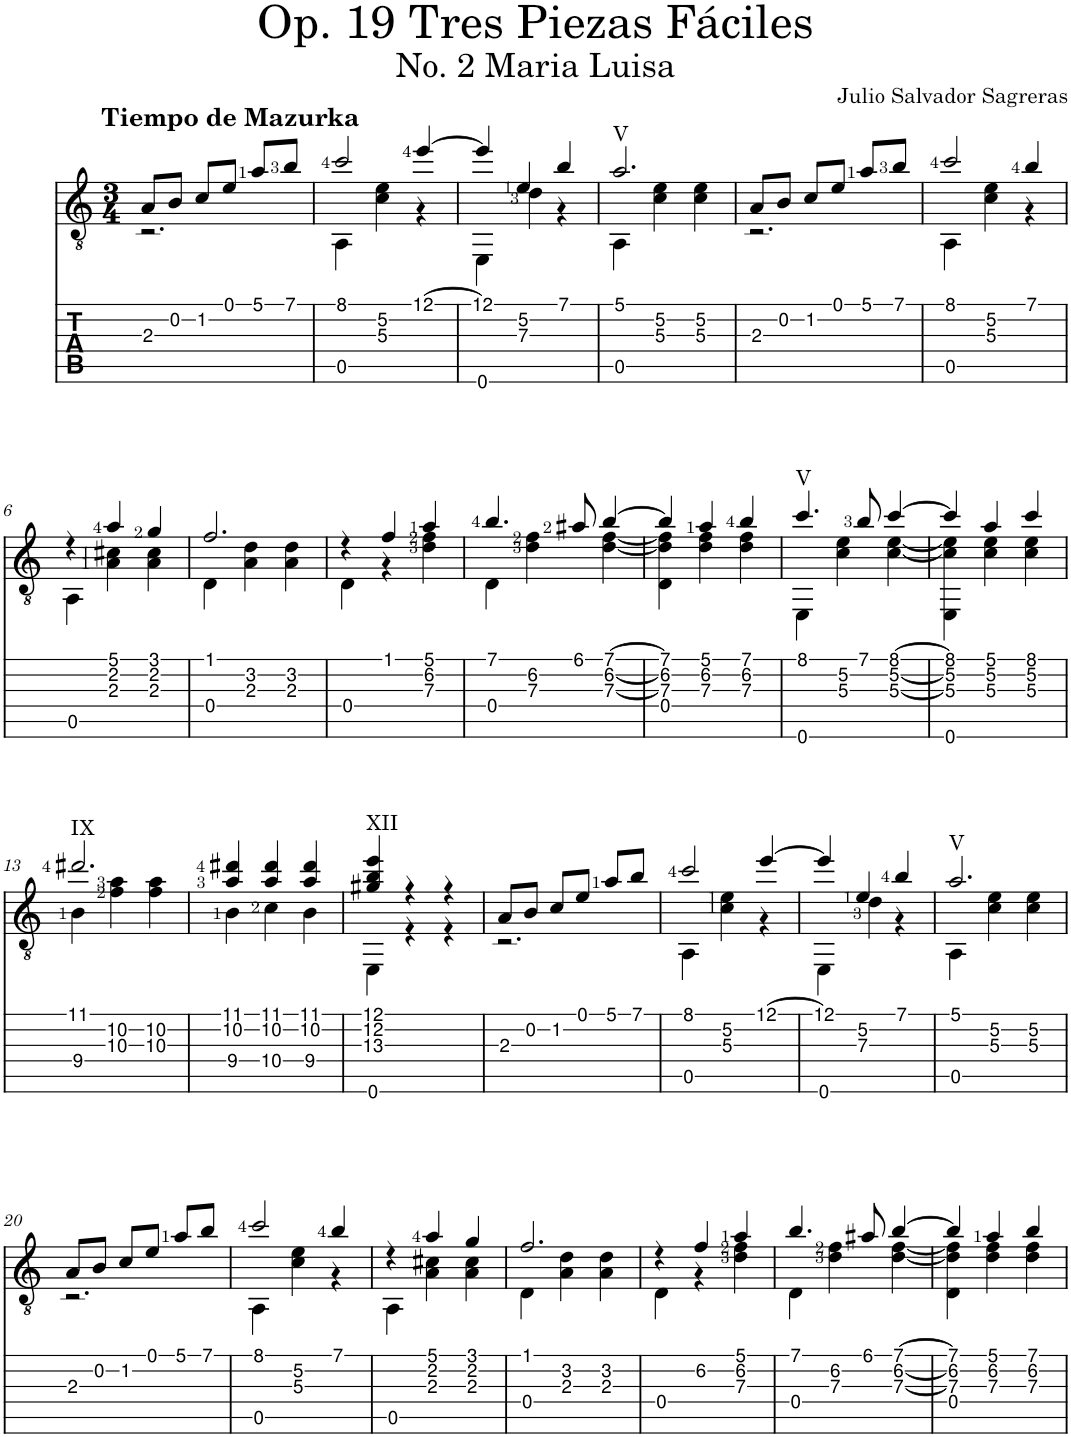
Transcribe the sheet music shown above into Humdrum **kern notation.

**kern	**kern
*part1	*part1
*staff2	*staff1
*I"Classical Guitar	*
*I'Guit.	*
*stria6	*
*	*clefGv2
*k[]	*k[]
*a:	*a:
*M3/4	*M3/4
=	=
*^	*^
!	!	!LO:TX:a:B:t=Tiempo de Mazurka	!
8AL	2.r	8A/L	2.r
8BJ	.	8B/J	.
8cL	.	8c/L	.
8eJ	.	8e/J	.
8aL	.	8a/L	.
8bJ	.	8b/J	.
=1	=1	=1	=1
2cc	4AA	2cc/	4AA\
.	4c 4e	.	4c\ 4e\
[4ee	4r	[4ee/	4r
=2	=2	=2	=2
4ee]	4EE	4ee/]	4EE\
4e	4d	4e/	4d\
4b	4r	4b/	4r
=3	=3	=3	=3
!	!	!LO:TX:a:t=V	!
2.a	4AA	2.a/	4AA\
.	4c 4e	.	4c\ 4e\
.	4c 4e	.	4c\ 4e\
=4	=4	=4	=4
8AL	2.r	8A/L	2.r
8BJ	.	8B/J	.
8cL	.	8c/L	.
8eJ	.	8e/J	.
8aL	.	8a/L	.
8bJ	.	8b/J	.
=5	=5	=5	=5
2cc	4AA	2cc/	4AA\
.	4c 4e	.	4c\ 4e\
4b	4r	4b/	4r
!!LO:LB:g=z	!!
=6	=6	=6	=6
4r	4AA	4r	4AA\
4a	4A 4c#X	4a/	4A\ 4c#X\
4g	4A 4c#	4g/	4A\ 4c#\
=7	=7	=7	=7
2.f	4D	2.f/	4D\
.	4A 4d	.	4A\ 4d\
.	4A 4d	.	4A\ 4d\
=8	=8	=8	=8
4r	4D	4r	4D\
4f	4r	4f/	4r
4a	4d 4f	4a/	4d\ 4f\
=9	=9	=9	=9
4.b	4D	4.b/	4D\
.	4d 4f	.	4d\ 4f\
8a#X	.	8a#X/	.
[4b	[4d [4f	[4b/	[4d\ [4f\
=10	=10	=10	=10
4b]	4D 4d] 4f]	4b/]	4D\ 4d\] 4f\]
4a	4d 4f	4a/	4d\ 4f\
4b	4d 4f	4b/	4d\ 4f\
=11	=11	=11	=11
!	!	!LO:TX:a:t=V	!
4.cc	4EE	4.cc/	4EE\
.	4c 4e	.	4c\ 4e\
8b	.	8b/	.
[4cc	[4c [4e	[4cc/	[4c\ [4e\
=12	=12	=12	=12
4cc]	4EE 4c] 4e]	4cc/]	4EE\ 4c\] 4e\]
4a	4c 4e	4a/	4c\ 4e\
4cc	4c 4e	4cc/	4c\ 4e\
!!LO:LB:g=z	!!
=13	=13	=13	=13
!	!	!LO:TX:a:t=IX	!
2.dd#X	4B	2.dd#X/	4B\
.	4f 4a	.	4f\ 4a\
.	4f 4a	.	4f\ 4a\
=14	=14	=14	=14
4a 4dd#X	4B	4a/ 4dd#X/	4B\
4a 4dd#	4c	4a/ 4dd#/	4c\
4a 4dd#	4B	4a/ 4dd#/	4B\
=15	=15	=15	=15
!	!	!LO:TX:a:t=XII	!
4g#X 4b 4ee	4EE	4g#X/ 4b/ 4ee/	4EE\
4r	4r	4r	4r
4r	4r	4r	4r
=16	=16	=16	=16
8AL	2.r	8A/L	2.r
8BJ	.	8B/J	.
8cL	.	8c/L	.
8eJ	.	8e/J	.
8aL	.	8a/L	.
8bJ	.	8b/J	.
=17	=17	=17	=17
2cc	4AA	2cc/	4AA\
.	4c 4e	.	4c\ 4e\
[4ee	4r	[4ee/	4r
=18	=18	=18	=18
4ee]	4EE	4ee/]	4EE\
4e	4d	4e/	4d\
4b	4r	4b/	4r
=19	=19	=19	=19
!	!	!LO:TX:a:t=V	!
2.a	4AA	2.a/	4AA\
.	4c 4e	.	4c\ 4e\
.	4c 4e	.	4c\ 4e\
!!LO:LB:g=z	!!
=20	=20	=20	=20
8AL	2.r	8A/L	2.r
8BJ	.	8B/J	.
8cL	.	8c/L	.
8eJ	.	8e/J	.
8aL	.	8a/L	.
8bJ	.	8b/J	.
=21	=21	=21	=21
2cc	4AA	2cc/	4AA\
.	4c 4e	.	4c\ 4e\
4b	4r	4b/	4r
=22	=22	=22	=22
4r	4AA	4r	4AA\
4a	4A 4c#X	4a/	4A\ 4c#X\
4g	4A 4c#	4g/	4A\ 4c#\
=23	=23	=23	=23
2.f	4D	2.f/	4D\
.	4A 4d	.	4A\ 4d\
.	4A 4d	.	4A\ 4d\
=24	=24	=24	=24
4r	4D	4r	4D\
4f	4r	4f/	4r
4a	4d 4f	4a/	4d\ 4f\
=25	=25	=25	=25
4.b	4D	4.b/	4D\
.	4d 4f	.	4d\ 4f\
8a#X	.	8a#X/	.
[4b	[4d [4f	[4b/	[4d\ [4f\
=26	=26	=26	=26
4b]	4D 4d] 4f]	4b/]	4D\ 4d\] 4f\]
4a	4d 4f	4a/	4d\ 4f\
4b	4d 4f	4b/	4d\ 4f\
*v	*v	*	*
*	*v	*v
=	=
*-	*-
